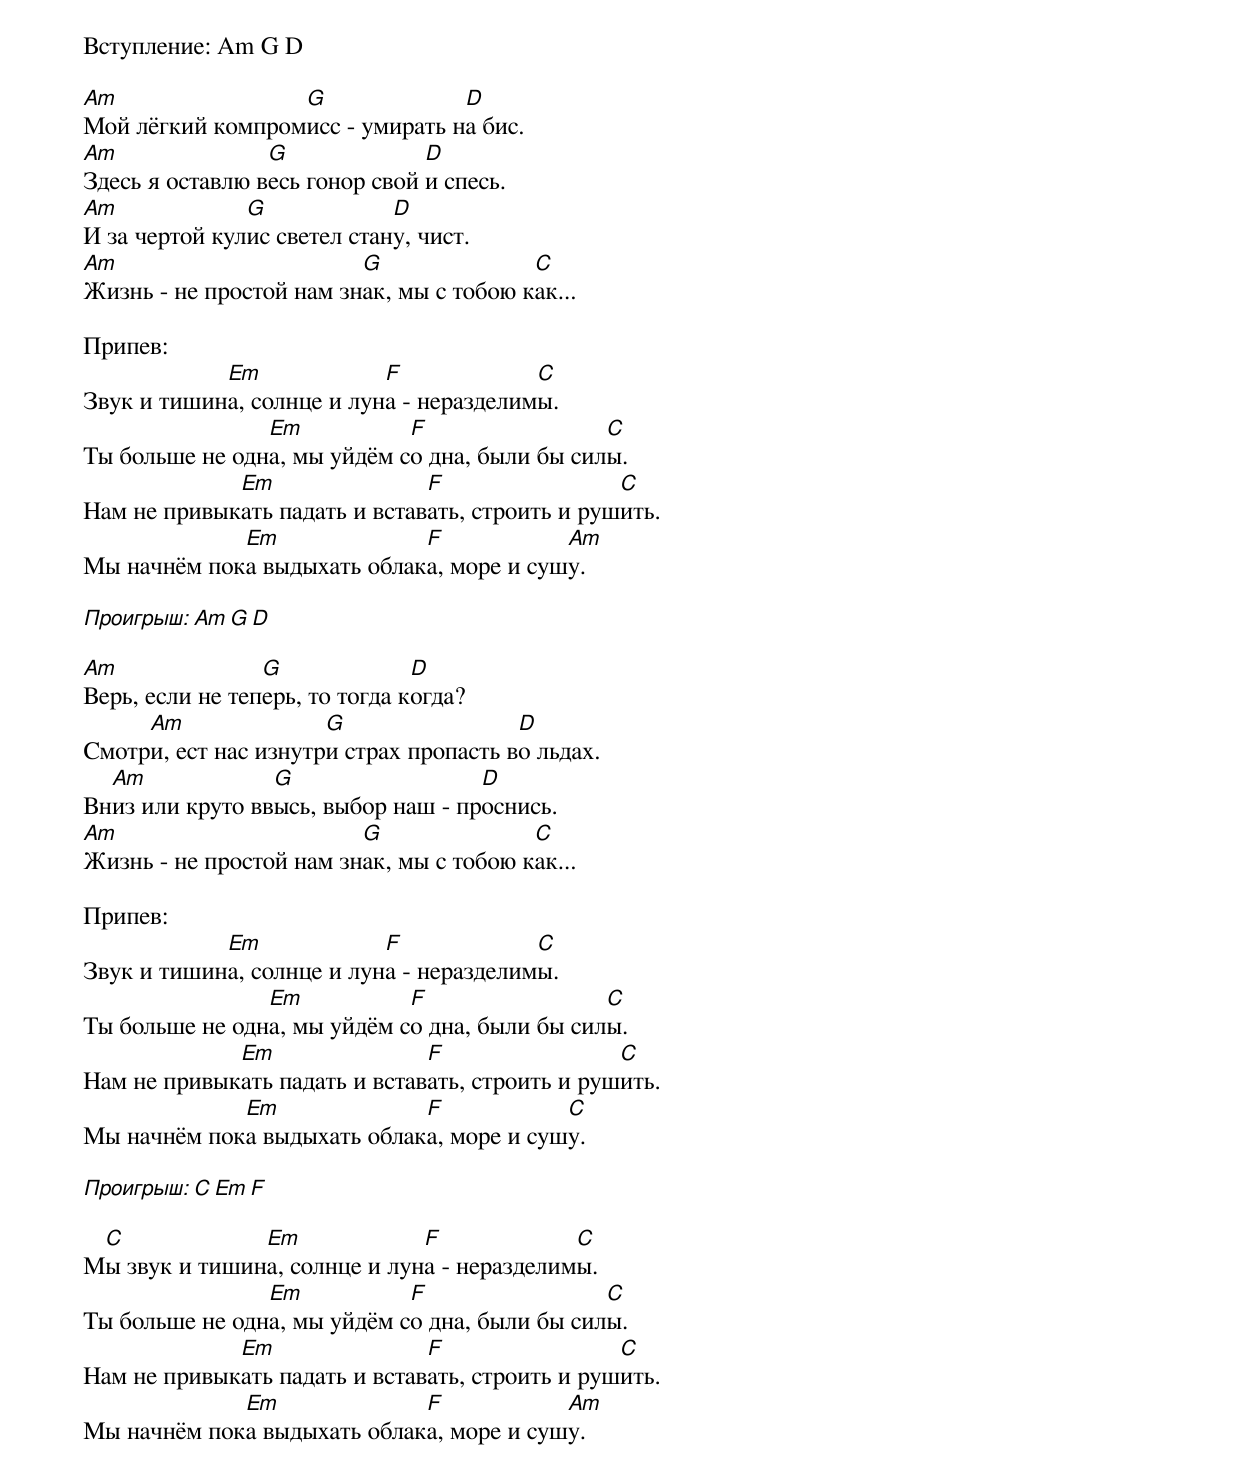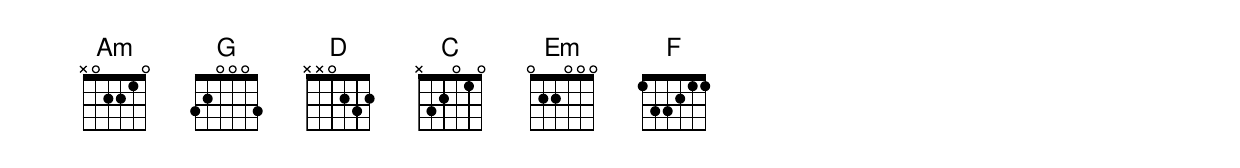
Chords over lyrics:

Вступление: Am G D

Am                G              D
Мой лёгкий компромисс - умирать на бис.
Am               G              D
Здесь я оставлю весь гонор свой и спесь.
Am             G             D
И за чертой кулис светел стану, чист.
Am                       G               C
Жизнь - не простой нам знак, мы с тобою как...

Припев:
            Em             F             C
Звук и тишина, солнце и луна - неразделимы.
                Em           F                 C
Ты больше не одна, мы уйдём со дна, были бы силы.
             Em                F                 C
Нам не привыкать падать и вставать, строить и рушить.
             Em              F            Am
Мы начнём пока выдыхать облака, море и сушу.

Проигрыш: Am G D

Am               G              D
Верь, если не теперь, то тогда когда?
     Am               G                 D
Смотри, ест нас изнутри страх пропасть во льдах.
  Am             G                  D
Вниз или круто ввысь, выбор наш - проснись.
Am                       G               C
Жизнь - не простой нам знак, мы с тобою как...

Припев:
            Em             F             C
Звук и тишина, солнце и луна - неразделимы.
                Em           F                 C
Ты больше не одна, мы уйдём со дна, были бы силы.
             Em                F                 C
Нам не привыкать падать и вставать, строить и рушить.
             Em              F            C
Мы начнём пока выдыхать облака, море и сушу.

Проигрыш: C Em F

 C             Em             F             C
Мы звук и тишина, солнце и луна - неразделимы.
                Em           F                 C
Ты больше не одна, мы уйдём со дна, были бы силы.
             Em                F                 C
Нам не привыкать падать и вставать, строить и рушить.
             Em              F            Am
Мы начнём пока выдыхать облака, море и сушу.
